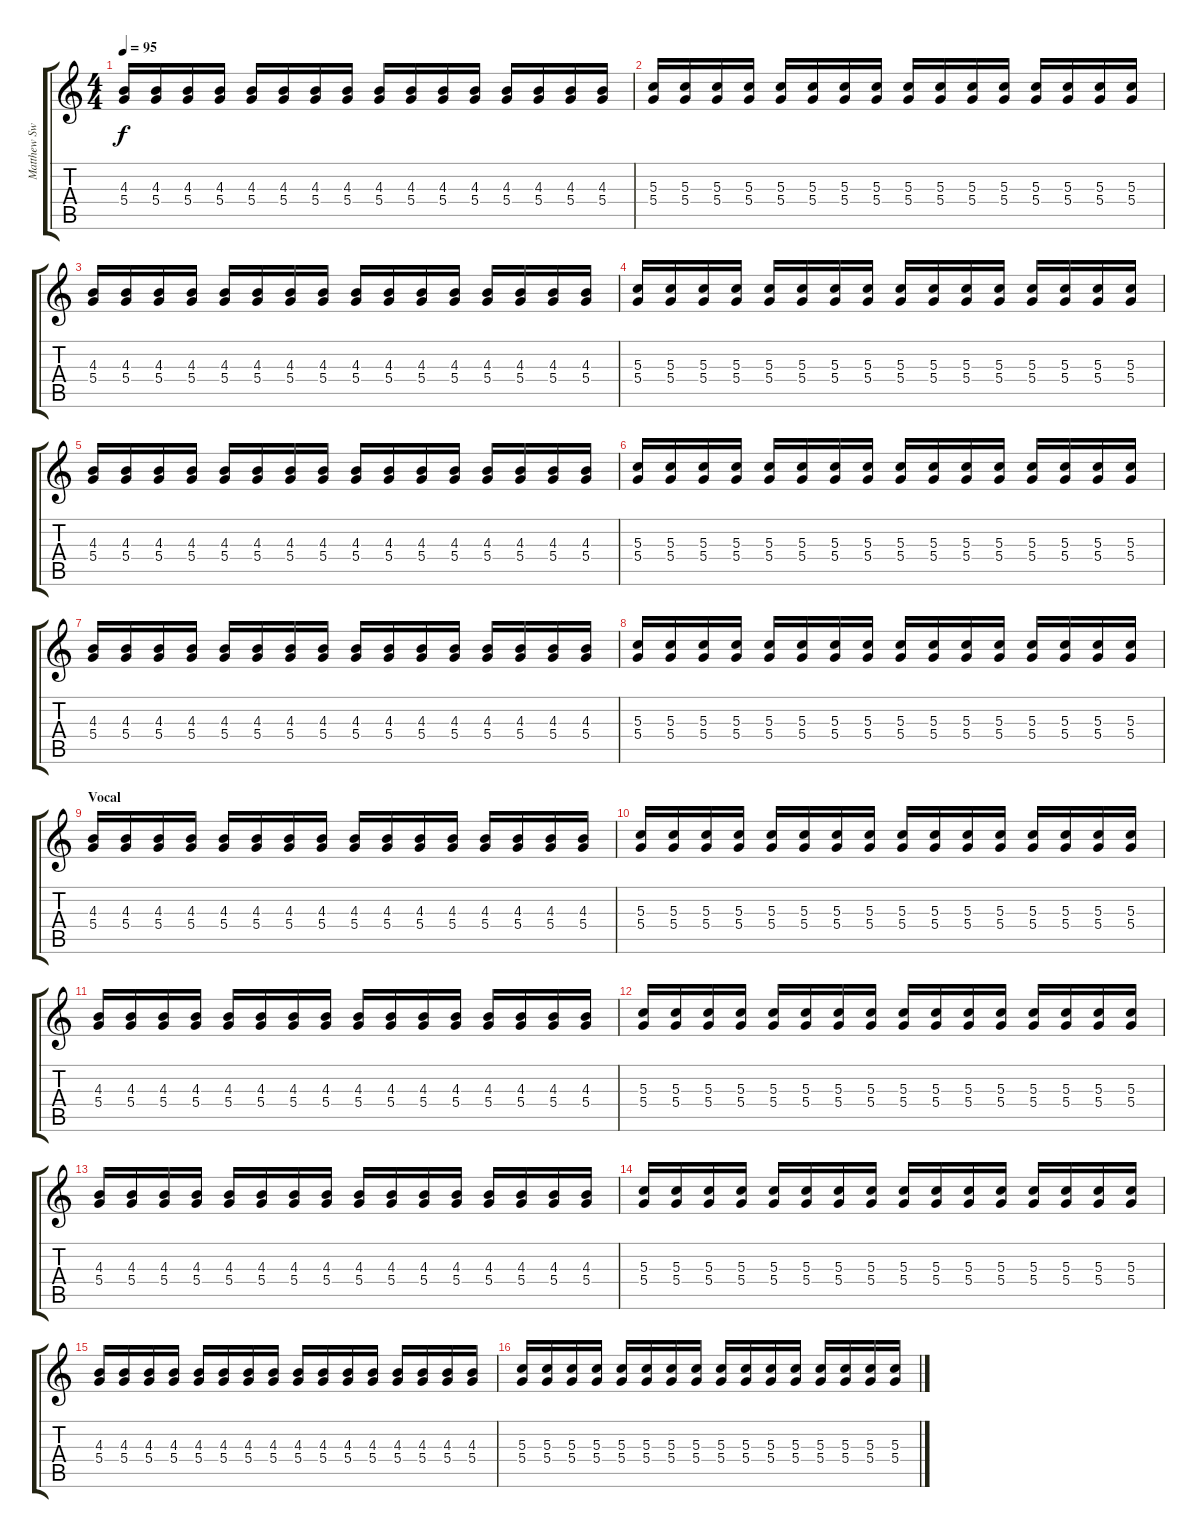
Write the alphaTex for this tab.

\track ("Matthew Swinnerton" "Matthew Sw") {instrument distortionguitar}
\staff {score tabs}
\tuning (E4 B3 G3 D3 A2 E2) {hide}
\ts (4 4)
\tempo 95
\clef g2
\ks c
(4.3 5.4).16{dy f instrument distortionguitar} (4.3 5.4).16 (4.3 5.4).16 (4.3 5.4).16 (4.3 5.4).16 (4.3 5.4).16 (4.3 5.4).16 (4.3 5.4).16 (4.3 5.4).16 (4.3 5.4).16 (4.3 5.4).16 (4.3 5.4).16 (4.3 5.4).16 (4.3 5.4).16 (4.3 5.4).16 (4.3 5.4).16 |
(5.3 5.4).16 (5.3 5.4).16 (5.3 5.4).16 (5.3 5.4).16 (5.3 5.4).16 (5.3 5.4).16 (5.3 5.4).16 (5.3 5.4).16 (5.3 5.4).16 (5.3 5.4).16 (5.3 5.4).16 (5.3 5.4).16 (5.3 5.4).16 (5.3 5.4).16 (5.3 5.4).16 (5.3 5.4).16 |
(4.3 5.4).16 (4.3 5.4).16 (4.3 5.4).16 (4.3 5.4).16 (4.3 5.4).16 (4.3 5.4).16 (4.3 5.4).16 (4.3 5.4).16 (4.3 5.4).16 (4.3 5.4).16 (4.3 5.4).16 (4.3 5.4).16 (4.3 5.4).16 (4.3 5.4).16 (4.3 5.4).16 (4.3 5.4).16 |
(5.3 5.4).16 (5.3 5.4).16 (5.3 5.4).16 (5.3 5.4).16 (5.3 5.4).16 (5.3 5.4).16 (5.3 5.4).16 (5.3 5.4).16 (5.3 5.4).16 (5.3 5.4).16 (5.3 5.4).16 (5.3 5.4).16 (5.3 5.4).16 (5.3 5.4).16 (5.3 5.4).16 (5.3 5.4).16 |
(4.3 5.4).16 (4.3 5.4).16 (4.3 5.4).16 (4.3 5.4).16 (4.3 5.4).16 (4.3 5.4).16 (4.3 5.4).16 (4.3 5.4).16 (4.3 5.4).16 (4.3 5.4).16 (4.3 5.4).16 (4.3 5.4).16 (4.3 5.4).16 (4.3 5.4).16 (4.3 5.4).16 (4.3 5.4).16 |
(5.3 5.4).16 (5.3 5.4).16 (5.3 5.4).16 (5.3 5.4).16 (5.3 5.4).16 (5.3 5.4).16 (5.3 5.4).16 (5.3 5.4).16 (5.3 5.4).16 (5.3 5.4).16 (5.3 5.4).16 (5.3 5.4).16 (5.3 5.4).16 (5.3 5.4).16 (5.3 5.4).16 (5.3 5.4).16 |
(4.3 5.4).16 (4.3 5.4).16 (4.3 5.4).16 (4.3 5.4).16 (4.3 5.4).16 (4.3 5.4).16 (4.3 5.4).16 (4.3 5.4).16 (4.3 5.4).16 (4.3 5.4).16 (4.3 5.4).16 (4.3 5.4).16 (4.3 5.4).16 (4.3 5.4).16 (4.3 5.4).16 (4.3 5.4).16 |
(5.3 5.4).16 (5.3 5.4).16 (5.3 5.4).16 (5.3 5.4).16 (5.3 5.4).16 (5.3 5.4).16 (5.3 5.4).16 (5.3 5.4).16 (5.3 5.4).16 (5.3 5.4).16 (5.3 5.4).16 (5.3 5.4).16 (5.3 5.4).16 (5.3 5.4).16 (5.3 5.4).16 (5.3 5.4).16 |
\section ("" "Vocal")
(4.3 5.4).16 (4.3 5.4).16 (4.3 5.4).16 (4.3 5.4).16 (4.3 5.4).16 (4.3 5.4).16 (4.3 5.4).16 (4.3 5.4).16 (4.3 5.4).16 (4.3 5.4).16 (4.3 5.4).16 (4.3 5.4).16 (4.3 5.4).16 (4.3 5.4).16 (4.3 5.4).16 (4.3 5.4).16 |
(5.3 5.4).16 (5.3 5.4).16 (5.3 5.4).16 (5.3 5.4).16 (5.3 5.4).16 (5.3 5.4).16 (5.3 5.4).16 (5.3 5.4).16 (5.3 5.4).16 (5.3 5.4).16 (5.3 5.4).16 (5.3 5.4).16 (5.3 5.4).16 (5.3 5.4).16 (5.3 5.4).16 (5.3 5.4).16 |
(4.3 5.4).16 (4.3 5.4).16 (4.3 5.4).16 (4.3 5.4).16 (4.3 5.4).16 (4.3 5.4).16 (4.3 5.4).16 (4.3 5.4).16 (4.3 5.4).16 (4.3 5.4).16 (4.3 5.4).16 (4.3 5.4).16 (4.3 5.4).16 (4.3 5.4).16 (4.3 5.4).16 (4.3 5.4).16 |
(5.3 5.4).16 (5.3 5.4).16 (5.3 5.4).16 (5.3 5.4).16 (5.3 5.4).16 (5.3 5.4).16 (5.3 5.4).16 (5.3 5.4).16 (5.3 5.4).16 (5.3 5.4).16 (5.3 5.4).16 (5.3 5.4).16 (5.3 5.4).16 (5.3 5.4).16 (5.3 5.4).16 (5.3 5.4).16 |
(4.3 5.4).16 (4.3 5.4).16 (4.3 5.4).16 (4.3 5.4).16 (4.3 5.4).16 (4.3 5.4).16 (4.3 5.4).16 (4.3 5.4).16 (4.3 5.4).16 (4.3 5.4).16 (4.3 5.4).16 (4.3 5.4).16 (4.3 5.4).16 (4.3 5.4).16 (4.3 5.4).16 (4.3 5.4).16 |
(5.3 5.4).16 (5.3 5.4).16 (5.3 5.4).16 (5.3 5.4).16 (5.3 5.4).16 (5.3 5.4).16 (5.3 5.4).16 (5.3 5.4).16 (5.3 5.4).16 (5.3 5.4).16 (5.3 5.4).16 (5.3 5.4).16 (5.3 5.4).16 (5.3 5.4).16 (5.3 5.4).16 (5.3 5.4).16 |
(4.3 5.4).16 (4.3 5.4).16 (4.3 5.4).16 (4.3 5.4).16 (4.3 5.4).16 (4.3 5.4).16 (4.3 5.4).16 (4.3 5.4).16 (4.3 5.4).16 (4.3 5.4).16 (4.3 5.4).16 (4.3 5.4).16 (4.3 5.4).16 (4.3 5.4).16 (4.3 5.4).16 (4.3 5.4).16 |
(5.3 5.4).16 (5.3 5.4).16 (5.3 5.4).16 (5.3 5.4).16 (5.3 5.4).16 (5.3 5.4).16 (5.3 5.4).16 (5.3 5.4).16 (5.3 5.4).16 (5.3 5.4).16 (5.3 5.4).16 (5.3 5.4).16 (5.3 5.4).16 (5.3 5.4).16 (5.3 5.4).16 (5.3 5.4).16
